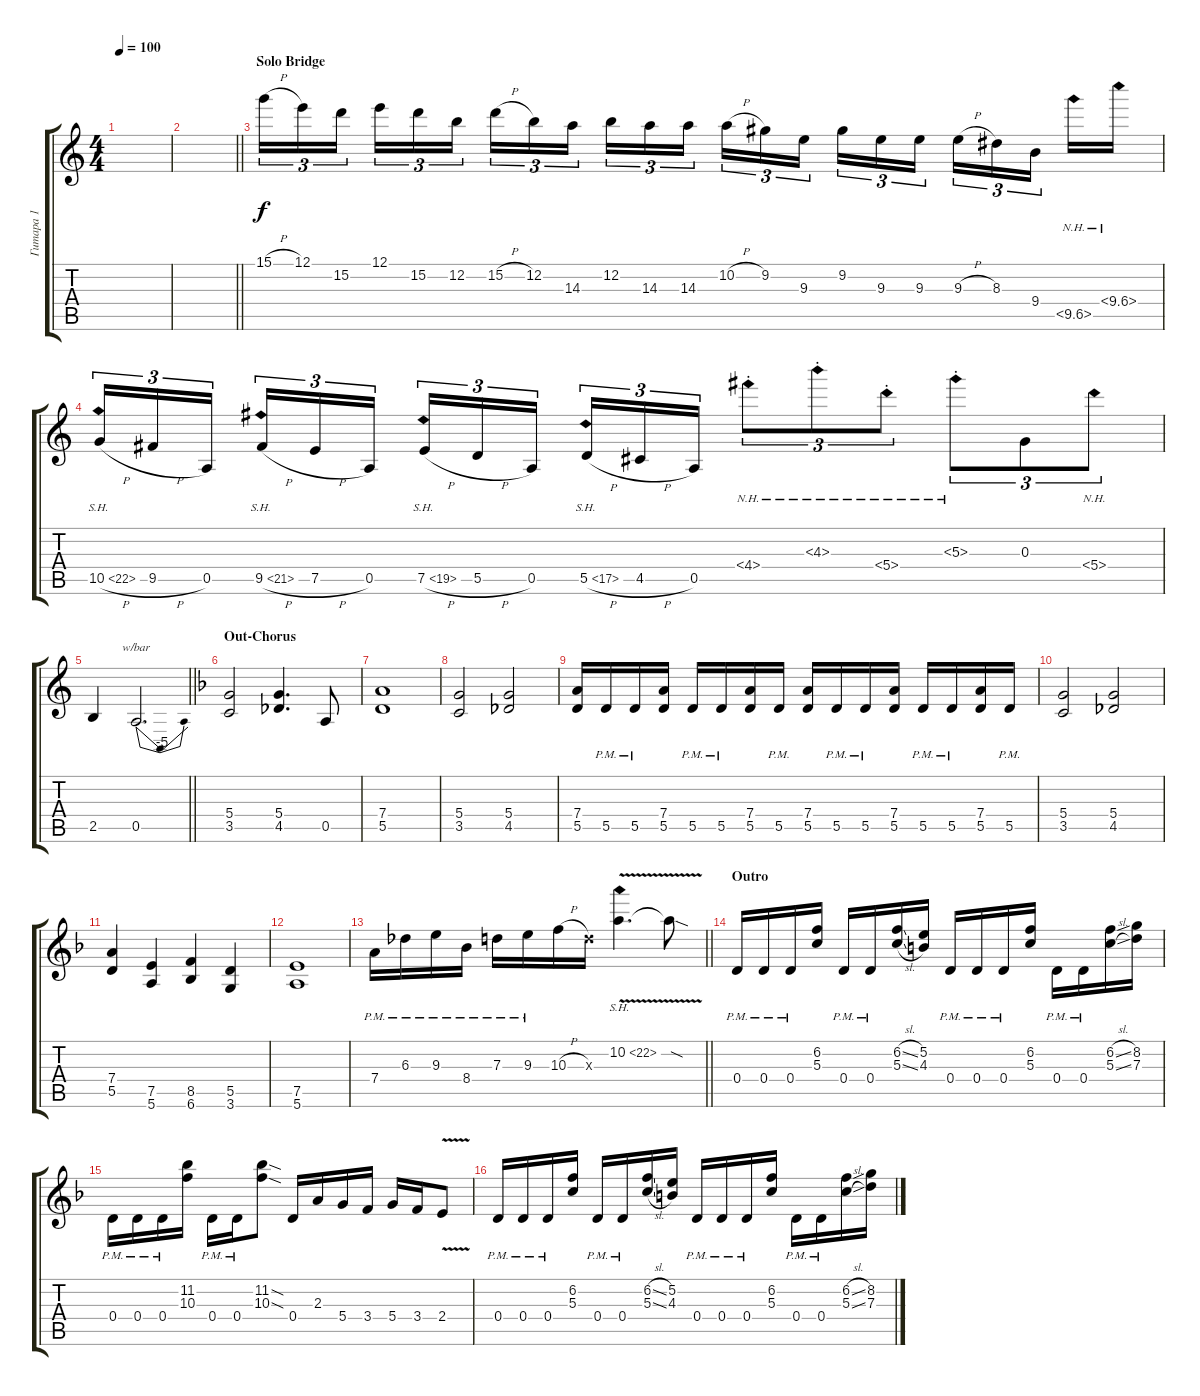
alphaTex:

\track ("Гитара 1" "Гитара 1") {instrument distortionguitar}
\staff {score tabs}
\tuning (E4 B3 G3 D3 A2 E2) {hide}
\ts (4 4)
\tempo 100
\clef g2
\ks aminor
|
\barLineRight lightlight
|
\section ("" "Solo Bridge")
15.1{h}.16{tu (3 2)} 12.1.16{tu (3 2)} 15.2.16{tu (3 2) beam splitsecondary} 12.1.16{tu (3 2)} 15.2.16{tu (3 2)} 12.2.16{tu (3 2)} 15.2{h}.16{tu (3 2)} 12.2.16{tu (3 2)} 14.3.16{tu (3 2) beam splitsecondary} 12.2.16{tu (3 2)} 14.3.16{tu (3 2)} 14.3.16{tu (3 2)} 10.2{h}.16{tu (3 2)} 9.2.16{tu (3 2)} 9.3.16{tu (3 2) beam splitsecondary} 9.2.16{tu (3 2)} 9.3.16{tu (3 2)} 9.3.16{tu (3 2)} 9.3{h}.16{tu (3 2)} 8.3.16{tu (3 2)} 9.4.16{tu (3 2) beam splitsecondary} 10.5{nh}.16 10.4{nh}.16 |
10.5{sh 12 h}.16{tu (3 2)} 9.5{h}.16{tu (3 2)} 0.5.16{tu (3 2) beam splitsecondary} 9.5{sh 12 h}.16{tu (3 2)} 7.5{h}.16{tu (3 2)} 0.5.16{tu (3 2)} 7.5{sh 12 h}.16{tu (3 2)} 5.5{h}.16{tu (3 2)} 0.5.16{tu (3 2) beam splitsecondary} 5.5{sh 12 h}.16{tu (3 2)} 4.5{h}.16{tu (3 2)} 0.5.16{tu (3 2)} 4.4{nh st}.8{tu (3 2)} 4.3{nh st}.8{tu (3 2)} 5.4{nh st}.8{tu (3 2)} 5.3{nh st}.8{tu (3 2)} 0.3.8{tu (3 2)} 5.4{nh}.8{tu (3 2)} |
\barLineRight lightlight
2.5.4 0.5.2{d tbe (dip default 0 0 45 -20 60 0)} |
\section ("" "Out-Chorus")
\ks dminor
(5.4 3.5).2{volume 8} (5.4 4.5).4{d} 0.5.8 |
(7.4 5.5).1 |
(5.4 3.5).2 (5.4 4.5).2 |
(7.4 5.5).16 5.5{pm}.16 5.5{pm}.16 (7.4 5.5).16 5.5{pm}.16 5.5{pm}.16 (7.4 5.5).16 5.5{pm}.16 (7.4 5.5).16 5.5{pm}.16 5.5{pm}.16 (7.4 5.5).16 5.5{pm}.16 5.5{pm}.16 (7.4 5.5).16 5.5{pm}.16 |
(5.4 3.5).2 (5.4 4.5).2 |
(7.4 5.5).4 (7.5 5.6).4 (8.5 6.6).4 (5.5 3.6).4 |
(7.5 5.6).1 |
\barLineRight lightlight
7.4{pm}.16 6.3{pm}.16 9.3{pm}.16 8.4{pm}.16 7.3{pm}.16 9.3{pm}.16 10.3{h}.16 7.3{x}.16 10.2{sh 12 v}.4{d} 10.2{sod t}.8 |
\section ("" "Outro")
0.4{pm}.16 0.4{pm}.16 0.4{pm}.16 (6.2 5.3).16 0.4{pm}.16 0.4{pm}.16 (6.2{sl} 5.3{sl}).16 (5.2 4.3).16 0.4{pm}.16 0.4{pm}.16 0.4{pm}.16 (6.2 5.3).16 0.4{pm}.16 0.4{pm}.16 (6.2{sl} 5.3{sl}).16 (8.2 7.3).16 |
0.4{pm}.16 0.4{pm}.16 0.4{pm}.16 (11.2 10.3).16 0.4{pm}.16 0.4{pm}.16 (11.2{sod} 10.3{sod}).8 0.4.16 2.3.16 5.4.16 3.4.16 5.4.16 3.4.16 2.4{v}.8 |
0.4{pm}.16 0.4{pm}.16 0.4{pm}.16 (6.2 5.3).16 0.4{pm}.16 0.4{pm}.16 (6.2{sl} 5.3{sl}).16 (5.2 4.3).16 0.4{pm}.16 0.4{pm}.16 0.4{pm}.16 (6.2 5.3).16 0.4{pm}.16 0.4{pm}.16 (6.2{sl} 5.3{sl}).16 (8.2 7.3).16
